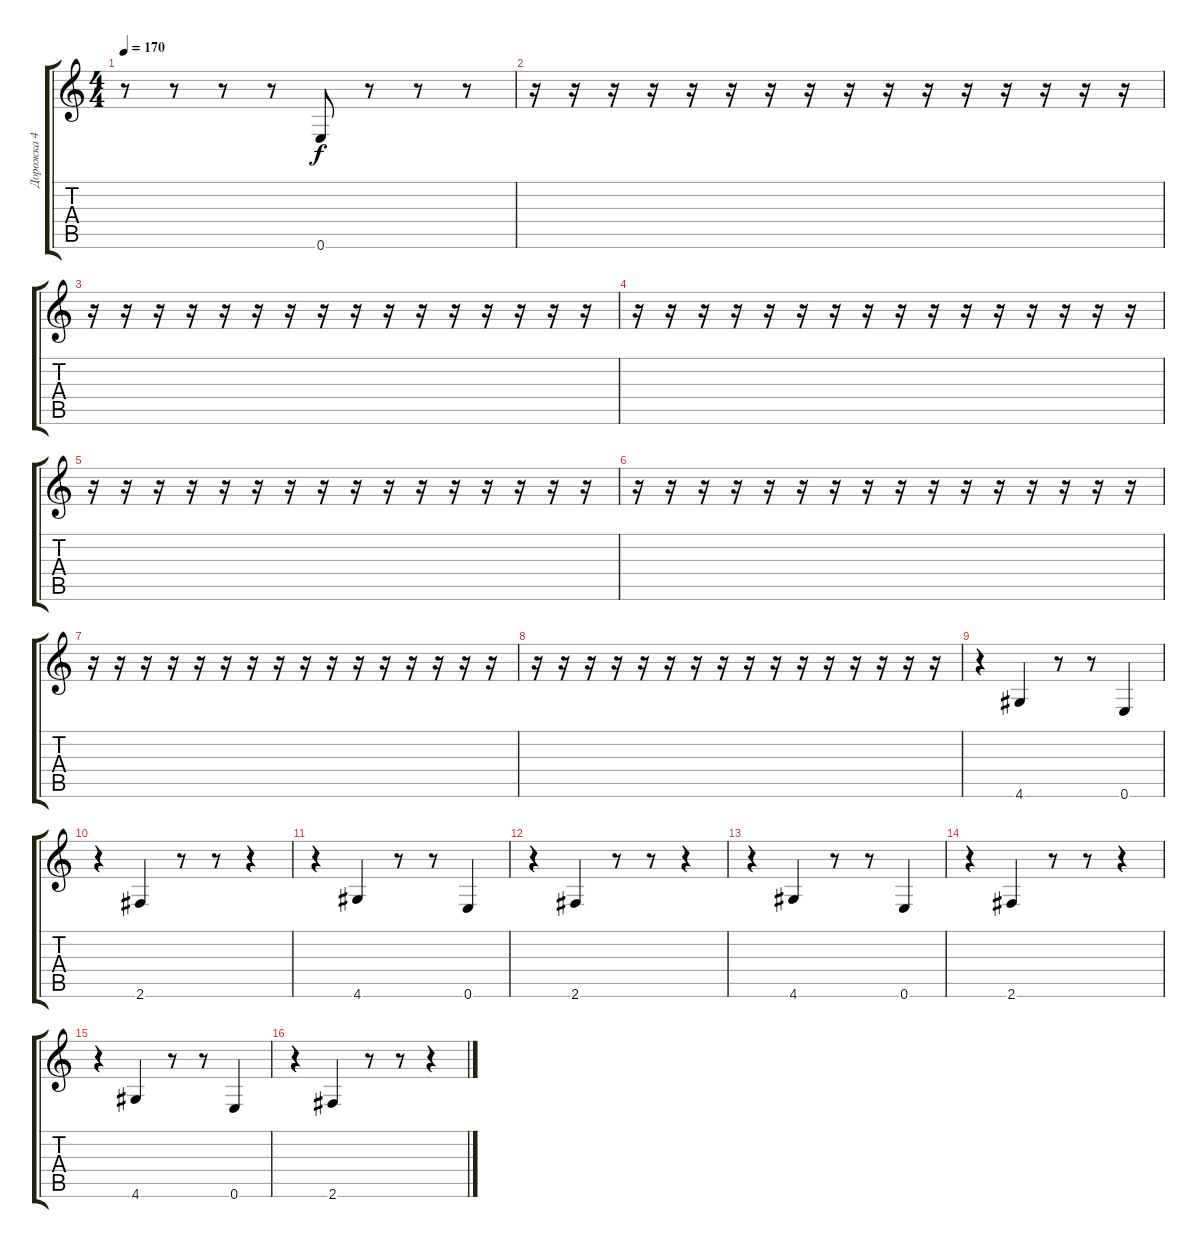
\track ("Дорожка 4" "Дорожка 4") {instrument electricbasspick}
\staff {score tabs}
\tuning (E4 B3 G3 D3 A2 E2) {hide}
\ts (4 4)
\tempo 170
\clef g2
\ks c
r.8{dy f} r.8 r.8 r.8 0.6.8 r.8 r.8 r.8 |
r.16 r.16 r.16 r.16 r.16 r.16 r.16 r.16 r.16 r.16 r.16 r.16 r.16 r.16 r.16 r.16 |
r.16 r.16 r.16 r.16 r.16 r.16 r.16 r.16 r.16 r.16 r.16 r.16 r.16 r.16 r.16 r.16 |
r.16 r.16 r.16 r.16 r.16 r.16 r.16 r.16 r.16 r.16 r.16 r.16 r.16 r.16 r.16 r.16 |
r.16 r.16 r.16 r.16 r.16 r.16 r.16 r.16 r.16 r.16 r.16 r.16 r.16 r.16 r.16 r.16 |
r.16 r.16 r.16 r.16 r.16 r.16 r.16 r.16 r.16 r.16 r.16 r.16 r.16 r.16 r.16 r.16 |
r.16 r.16 r.16 r.16 r.16 r.16 r.16 r.16 r.16 r.16 r.16 r.16 r.16 r.16 r.16 r.16 |
r.16 r.16 r.16 r.16 r.16 r.16 r.16 r.16 r.16 r.16 r.16 r.16 r.16 r.16 r.16 r.16 |
r.4 4.6.4 r.8 r.8 0.6.4 |
r.4 2.6.4 r.8 r.8 r.4 |
r.4 4.6.4 r.8 r.8 0.6.4 |
r.4 2.6.4 r.8 r.8 r.4 |
r.4 4.6.4 r.8 r.8 0.6.4 |
r.4 2.6.4 r.8 r.8 r.4 |
r.4 4.6.4 r.8 r.8 0.6.4 |
r.4 2.6.4 r.8 r.8 r.4
